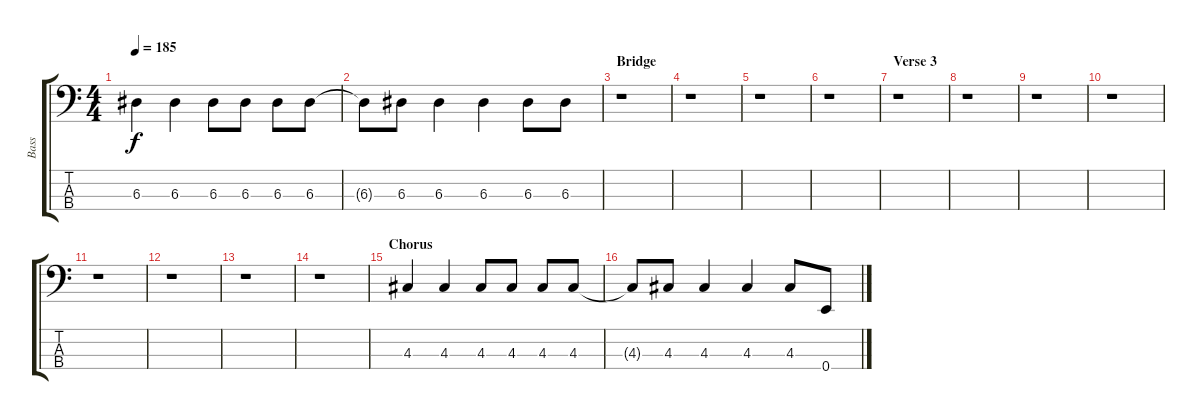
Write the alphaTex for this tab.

\track ("Bass" "Bass") {instrument electricbasspick}
\staff {score tabs}
\tuning (G2 D2 A1 E1) {hide}
\ts (4 4)
\tempo 185
\clef f4
\ks c
6.3.4{dy f} 6.3.4 6.3.8 6.3.8 6.3.8 6.3.8 |
6.3{t}.8 6.3.8 6.3.4 6.3.4 6.3.8 6.3.8 |
\section ("" "Bridge")
r.1 |
r.1 |
r.1 |
r.1 |
\section ("" "Verse 3")
r.1 |
r.1 |
r.1 |
r.1 |
r.1 |
r.1 |
r.1 |
r.1 |
\section ("" "Chorus")
4.3.4 4.3.4 4.3.8 4.3.8 4.3.8 4.3.8 |
4.3{t}.8 4.3.8 4.3.4 4.3.4 4.3.8 0.4.8
